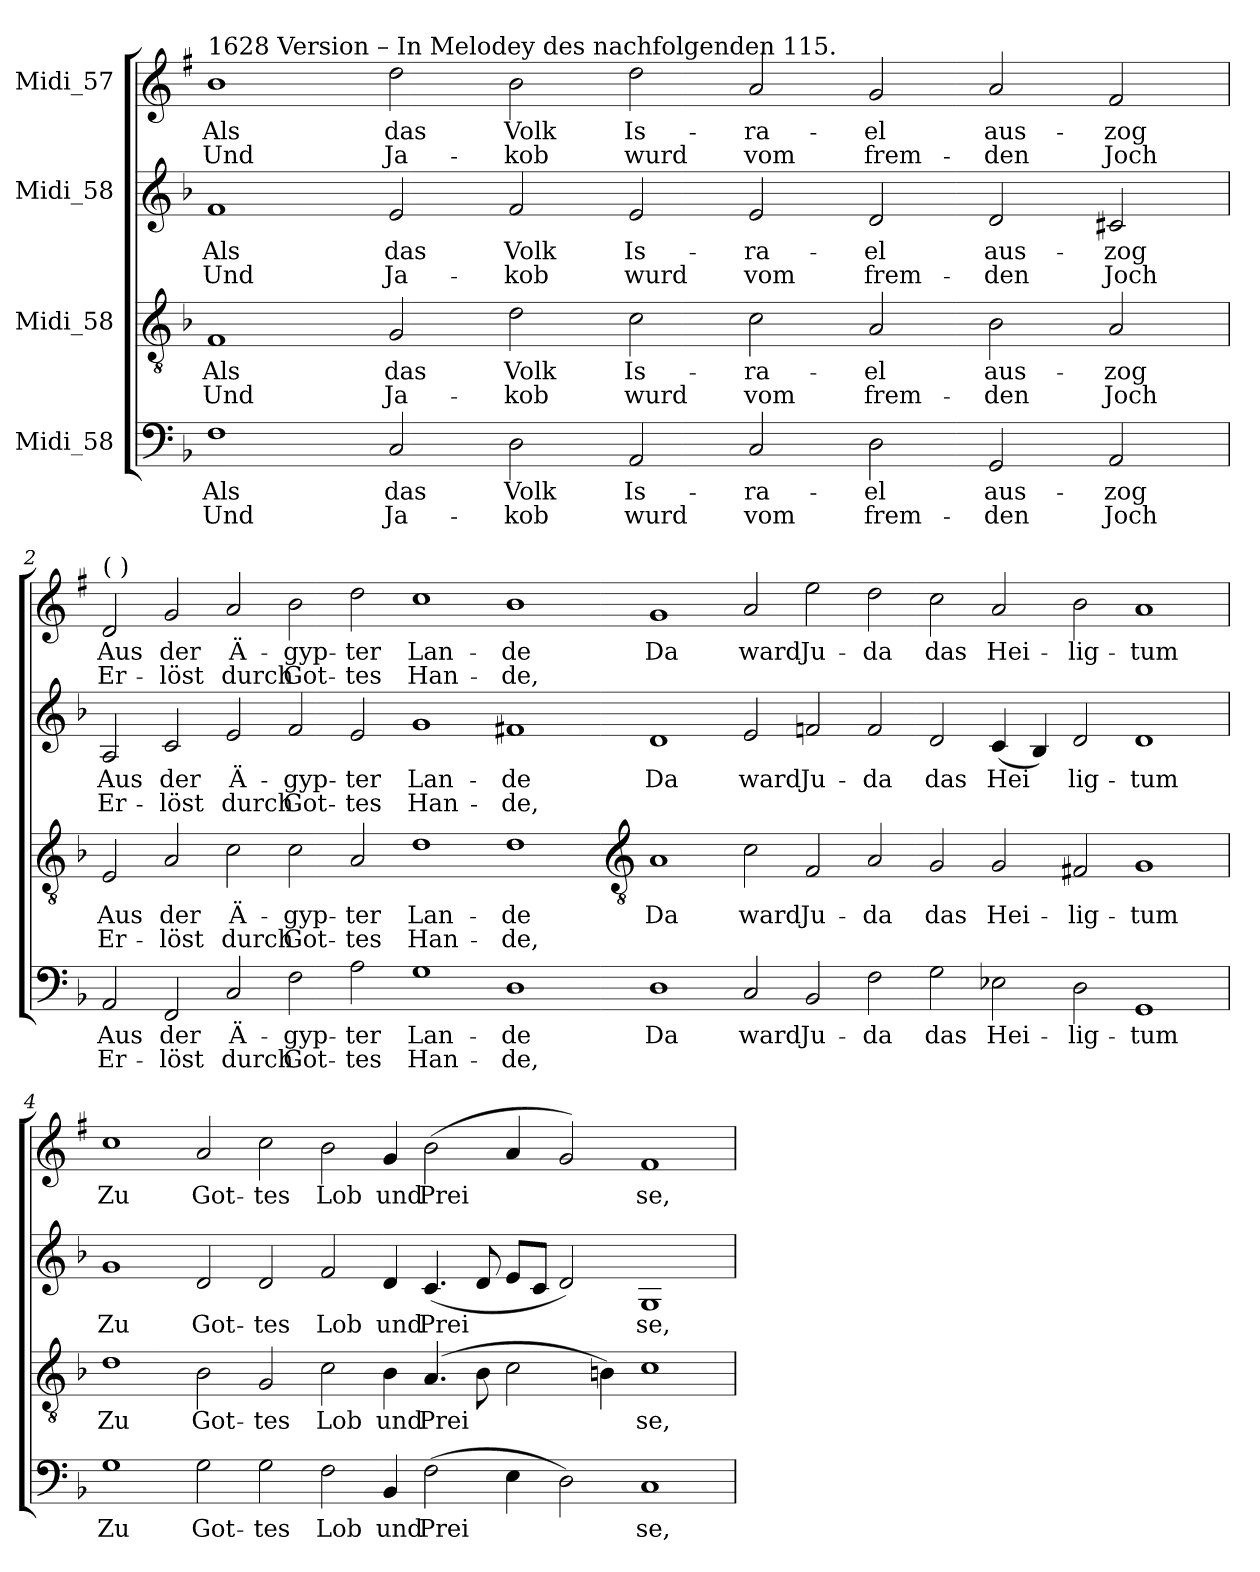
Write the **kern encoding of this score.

**kern	**text	**text	**kern	**text	**text	**kern	**text	**text	**kern	**text	**text
*part4	*part4	*part4	*part3	*part3	*part3	*part2	*part2	*part2	*part1	*part1	*part1
*staff4	*staff4	*staff4	*staff3	*staff3	*staff3	*staff2	*staff2	*staff2	*staff1	*staff1	*staff1
*I"Midi_58	*	*	*I"Midi_58	*	*	*I"Midi_58	*	*	*I"Midi_57	*	*
*clefF4	*	*	*clefGv2	*	*	*clefG2	*	*	*clefG2	*	*
*	*	*	*	*	*	*	*	*	*ITrd1c2	*	*
*k[b-]	*	*	*k[b-]	*	*	*k[b-]	*	*	*k[b-]	*	*
*F:	*	*	*F:	*	*	*F:	*	*	*F:	*	*
=1	=1	=1	=1	=1	=1	=1	=1	=1	=1	=1	=1
!	!	!	!	!	!	!	!	!	!LO:TX:a:t=1628 Version – In Melodey des nachfolgenden 115.	!	!
!	!LO:LY:b	!LO:LY:b	!	!LO:LY:b	!LO:LY:b	!	!LO:LY:b	!LO:LY:b	!	!LO:LY:b	!LO:LY:b
1F	Als	Und	1F	Als	Und	1f	Als	Und	1a	Als	Und
!	!LO:LY:b	!LO:LY:b	!	!LO:LY:b	!LO:LY:b	!	!LO:LY:b	!LO:LY:b	!	!LO:LY:b	!LO:LY:b
2C	das	Ja-	2G	das	Ja-	2e	das	Ja-	2cc	das	Ja-
!	!LO:LY:b	!LO:LY:b	!	!LO:LY:b	!LO:LY:b	!	!LO:LY:b	!LO:LY:b	!	!LO:LY:b	!LO:LY:b
2D	-Volk	kob	2d	-Volk	kob	2f	-Volk	kob	2a	-Volk	kob
!	!LO:LY:b	!LO:LY:b	!	!LO:LY:b	!LO:LY:b	!	!LO:LY:b	!LO:LY:b	!	!LO:LY:b	!LO:LY:b
2AA	Is-	-wurd	2c	Is-	-wurd	2e	Is-	-wurd	2cc	Is-	-wurd
!	!LO:LY:b	!LO:LY:b	!	!LO:LY:b	!LO:LY:b	!	!LO:LY:b	!LO:LY:b	!	!LO:LY:b	!LO:LY:b
2C	ra-	-vom	2c	ra-	-vom	2e	ra-	-vom	2g	ra-	-vom
!	!LO:LY:b	!LO:LY:b	!	!LO:LY:b	!LO:LY:b	!	!LO:LY:b	!LO:LY:b	!	!LO:LY:b	!LO:LY:b
2D	el	frem-	2A	el	frem-	2d	el	frem-	2f	el	frem-
!	!LO:LY:b	!LO:LY:b	!	!LO:LY:b	!LO:LY:b	!	!LO:LY:b	!LO:LY:b	!	!LO:LY:b	!LO:LY:b
2GG	-aus-	-den	2B-	-aus-	-den	2d	-aus-	-den	2g	-aus-	-den
!	!LO:LY:b	!LO:LY:b	!	!LO:LY:b	!LO:LY:b	!	!LO:LY:b	!LO:LY:b	!	!LO:LY:b	!LO:LY:b
2AA	zog	Joch	2A	zog	Joch	2c#X	zog	Joch	2e	zog	Joch
=2	=2	=2	=2	=2	=2	=2	=2	=2	=2	=2	=2
!	!	!	!	!	!	!	!	!	!LO:TX:a:t=(  )	!	!
!	!LO:LY:b	!LO:LY:b	!	!LO:LY:b	!LO:LY:b	!	!LO:LY:b	!LO:LY:b	!	!LO:LY:b	!LO:LY:b
2AA	Aus	Er-	2E	Aus	Er-	2A	Aus	Er-	2c	Aus	Er-
!	!LO:LY:b	!LO:LY:b	!	!LO:LY:b	!LO:LY:b	!	!LO:LY:b	!LO:LY:b	!	!LO:LY:b	!LO:LY:b
2FF	-der	löst	2A	-der	löst	2c	-der	löst	2f	-der	löst
!	!LO:LY:b	!LO:LY:b	!	!LO:LY:b	!LO:LY:b	!	!LO:LY:b	!LO:LY:b	!	!LO:LY:b	!LO:LY:b
2C	Ä-	-durch	2c	Ä-	-durch	2e	Ä-	-durch	2g	Ä-	-durch
!	!LO:LY:b	!LO:LY:b	!	!LO:LY:b	!LO:LY:b	!	!LO:LY:b	!LO:LY:b	!	!LO:LY:b	!LO:LY:b
2F	gyp-	-Got-	2c	gyp-	-Got-	2f	gyp-	-Got-	2a	gyp-	-Got-
!	!LO:LY:b	!LO:LY:b	!	!LO:LY:b	!LO:LY:b	!	!LO:LY:b	!LO:LY:b	!	!LO:LY:b	!LO:LY:b
2A	-ter	tes	2A	-ter	tes	2e	-ter	tes	2cc	-ter	tes
!	!LO:LY:b	!LO:LY:b	!	!LO:LY:b	!LO:LY:b	!	!LO:LY:b	!LO:LY:b	!	!LO:LY:b	!LO:LY:b
1G	Lan-	-Han-	1d	Lan-	-Han-	1g	Lan-	-Han-	1b-	Lan-	-Han-
!	!LO:LY:b	!LO:LY:b	!	!LO:LY:b	!LO:LY:b	!	!LO:LY:b	!LO:LY:b	!	!LO:LY:b	!LO:LY:b
1D	-de	de,	1d	-de	de,	1f#X	-de	de,	1a	-de	de,
!!LO:LB:g=z
=3-	=3-	=3-	=3-	=3-	=3-	=3-	=3-	=3-	=3-	=3-	=3-
*	*	*	*clefGv2	*	*	*	*	*	*	*	*
!	!LO:LY:b	!	!	!LO:LY:b	!	!	!LO:LY:b	!	!	!LO:LY:b	!
1D	Da	.	1A	Da	.	1d	Da	.	1f	Da	.
!	!LO:LY:b	!	!	!LO:LY:b	!	!	!LO:LY:b	!	!	!LO:LY:b	!
2C	ward	.	2c	ward	.	2e	ward	.	2g	ward	.
!	!LO:LY:b	!	!	!LO:LY:b	!	!	!LO:LY:b	!	!	!LO:LY:b	!
2BB-	Ju-	.	2F	Ju-	.	2f	Ju-	.	2dd	Ju-	.
!	!LO:LY:b	!	!	!LO:LY:b	!	!	!LO:LY:b	!	!	!LO:LY:b	!
2F	-da	.	2A	-da	.	2f	-da	.	2cc	-da	.
!	!LO:LY:b	!	!	!LO:LY:b	!	!	!LO:LY:b	!	!	!LO:LY:b	!
2G	das	.	2G	das	.	2d	das	.	2b-	das	.
!	!LO:LY:b	!	!	!LO:LY:b	!	!	!LO:LY:b	!	!	!LO:LY:b	!
2E-X	Hei-	.	2G	Hei-	.	(<4c	Hei	.	2g	Hei-	.
.	.	.	.	.	.	4B-)	.	.	.	.	.
!	!LO:LY:b	!	!	!LO:LY:b	!	!	!LO:LY:b	!	!	!LO:LY:b	!
2D	-lig-	.	2F#X	-lig-	.	2d	lig-	.	2a	-lig-	.
!	!LO:LY:b	!	!	!LO:LY:b	!	!	!LO:LY:b	!	!	!LO:LY:b	!
1GG	-tum	.	1G	-tum	.	1d	-tum	.	1g	-tum	.
=4	=4	=4	=4	=4	=4	=4	=4	=4	=4	=4	=4
!	!LO:LY:b	!	!	!LO:LY:b	!	!	!LO:LY:b	!	!	!LO:LY:b	!
1G	Zu	.	1d	Zu	.	1g	Zu	.	1b-	Zu	.
!	!LO:LY:b	!	!	!LO:LY:b	!	!	!LO:LY:b	!	!	!LO:LY:b	!
2G	Got-	.	2B-	Got-	.	2d	Got-	.	2g	Got-	.
!	!LO:LY:b	!	!	!LO:LY:b	!	!	!LO:LY:b	!	!	!LO:LY:b	!
2G	-tes	.	2G	-tes	.	2d	-tes	.	2b-	-tes	.
!	!LO:LY:b	!	!	!LO:LY:b	!	!	!LO:LY:b	!	!	!LO:LY:b	!
2F	Lob	.	2c	Lob	.	2f	Lob	.	2a	Lob	.
!	!LO:LY:b	!	!	!LO:LY:b	!	!	!LO:LY:b	!	!	!LO:LY:b	!
4BB-	und	.	4B-	und	.	4d	und	.	4f	und	.
!	!LO:LY:b	!	!	!LO:LY:b	!	!	!LO:LY:b	!	!	!LO:LY:b	!
(>2F	Prei	.	(>4.A	Prei	.	(<4.c	Prei	.	(<2a	Prei	.
.	.	.	8B-	.	.	8d	.	.	.	.	.
4E	.	.	2c	.	.	8eL	.	.	4g	.	.
.	.	.	.	.	.	8cJ	.	.	.	.	.
2D)	.	.	.	.	.	2d)	.	.	2f)	.	.
.	.	.	4Bn)	.	.	.	.	.	.	.	.
!	!LO:LY:b	!	!	!LO:LY:b	!	!	!LO:LY:b	!	!	!LO:LY:b	!
1C	se,	.	1c	se,	.	1G	se,	.	1e	se,	.
=	=	=	=	=	=	=	=	=	=	=	=
*-	*-	*-	*-	*-	*-	*-	*-	*-	*-	*-	*-
